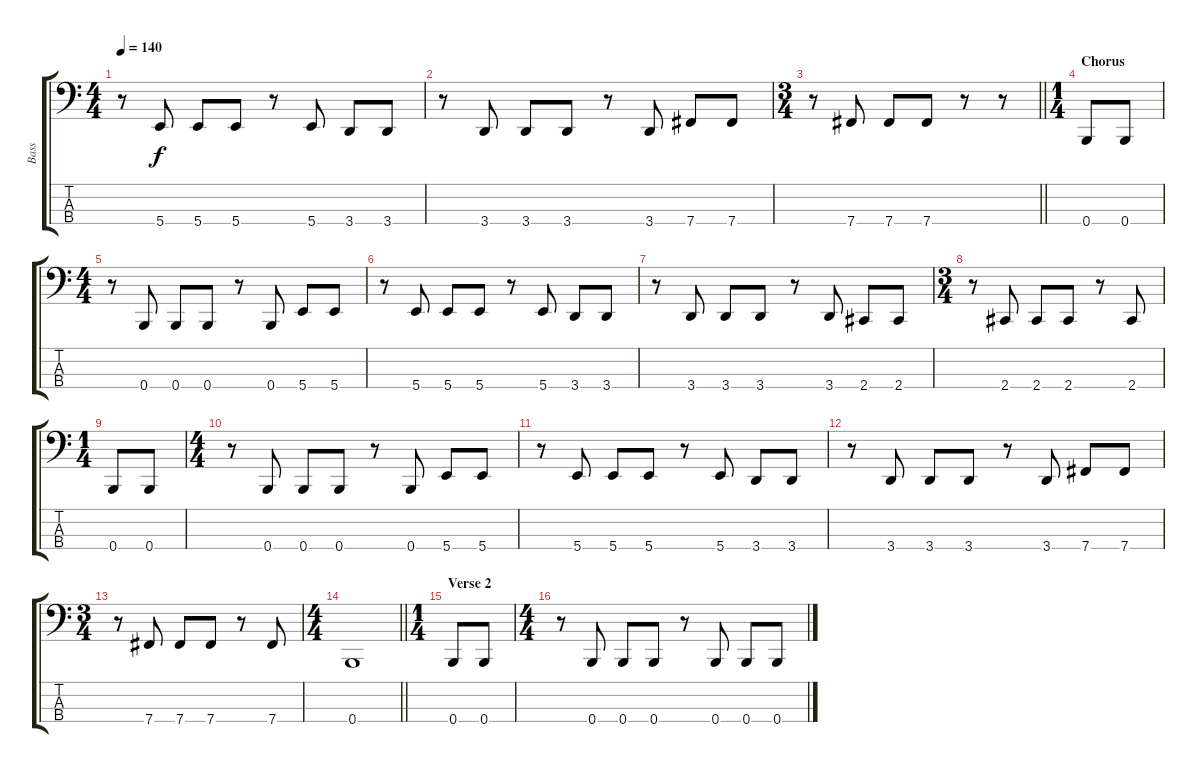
\track ("Bass" "Bass") {instrument electricbassfinger}
\staff {score tabs}
\tuning (E2 B1 Gb1 B0) {hide}
\ts (4 4)
\tempo 140
\clef f4
\ks c
r.8{dy f} 5.4.8 5.4.8 5.4.8 r.8 5.4.8 3.4.8 3.4.8 |
r.8 3.4.8 3.4.8 3.4.8 r.8 3.4.8 7.4.8 7.4.8 |
\ts (3 4)
\barLineRight lightlight
r.8 7.4.8 7.4.8 7.4.8 r.8 r.8 |
\ts (1 4)
\section ("" "Chorus")
0.4.8 0.4.8 |
\ts (4 4)
r.8 0.4.8 0.4.8 0.4.8 r.8 0.4.8 5.4.8 5.4.8 |
r.8 5.4.8 5.4.8 5.4.8 r.8 5.4.8 3.4.8 3.4.8 |
r.8 3.4.8 3.4.8 3.4.8 r.8 3.4.8 2.4.8 2.4.8 |
\ts (3 4)
r.8 2.4.8 2.4.8 2.4.8 r.8 2.4.8 |
\ts (1 4)
0.4.8 0.4.8 |
\ts (4 4)
r.8 0.4.8 0.4.8 0.4.8 r.8 0.4.8 5.4.8 5.4.8 |
r.8 5.4.8 5.4.8 5.4.8 r.8 5.4.8 3.4.8 3.4.8 |
r.8 3.4.8 3.4.8 3.4.8 r.8 3.4.8 7.4.8 7.4.8 |
\ts (3 4)
r.8 7.4.8 7.4.8 7.4.8 r.8 7.4.8 |
\ts (4 4)
\barLineRight lightlight
0.4.1 |
\ts (1 4)
\section ("" "Verse 2")
0.4.8 0.4.8 |
\ts (4 4)
r.8 0.4.8 0.4.8 0.4.8 r.8 0.4.8 0.4.8 0.4.8
